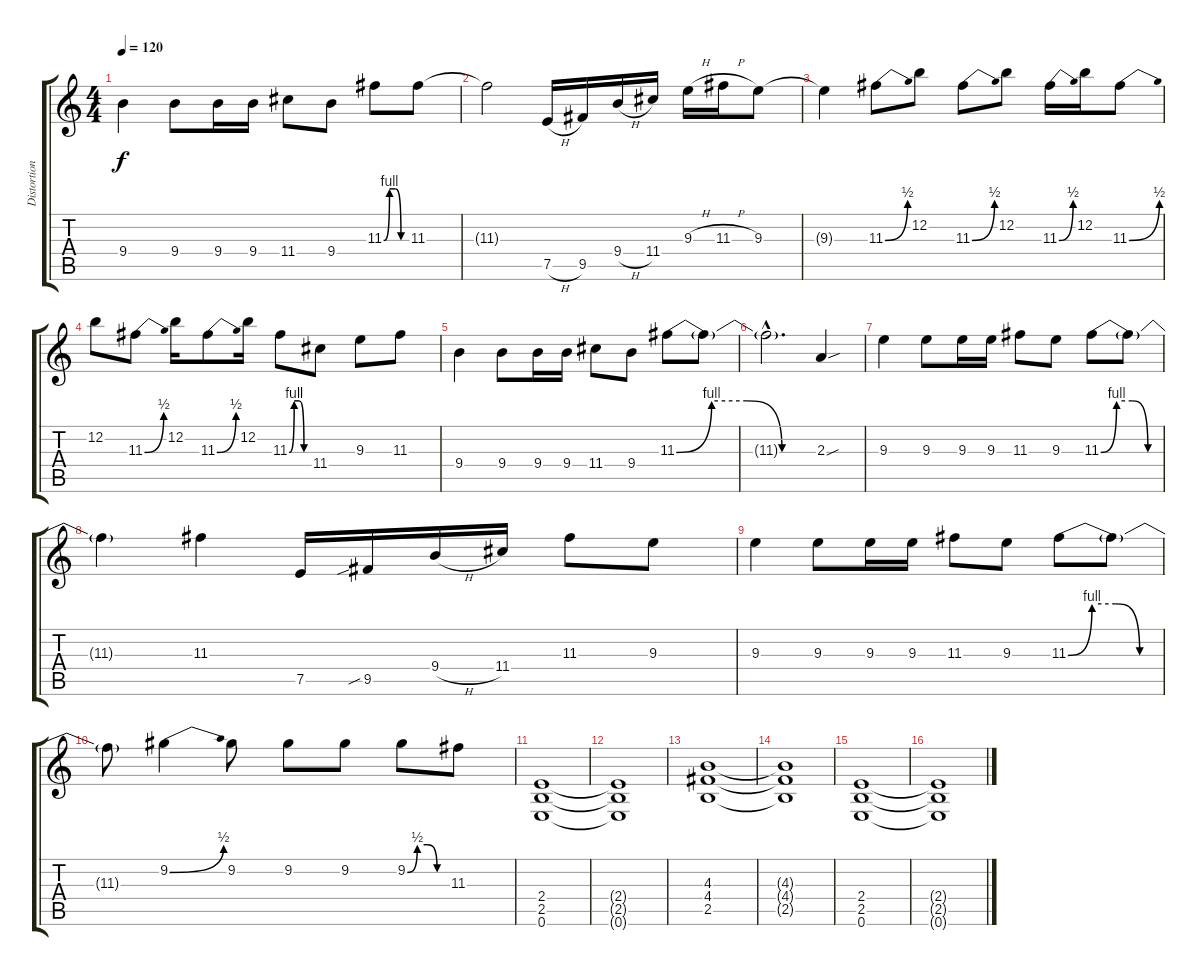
\track ("Distortion Lead Guitar" "Distortion") {instrument overdrivenguitar}
\staff {score tabs}
\tuning (E4 B3 G3 D3 A2 E2) {hide}
\ts (4 4)
\tempo 120
\clef g2
\ks c
9.4.4{dy f} 9.4.8 9.4.16 9.4.16 11.4.8 9.4.8 11.3{be (custom 0 0 15 4 30 4 45 0 60 0)}.8 11.3.8 |
11.3{t}.2 7.5{h}.16 9.5.16 9.4{h}.16 11.4.16 9.3{h}.16 11.3{h}.16 9.3.8 |
9.3{t}.4 11.3{be (bend 0 0 60 2)}.8 12.2.8 11.3{be (bend 0 0 60 2)}.8 12.2.8 11.3{be (bend 0 0 60 2)}.16 12.2.16 11.3{be (bend 0 0 60 2)}.8 |
12.2.8 11.3{be (bend 0 0 60 2)}.8 12.2.16 11.3{be (bend 0 0 60 2)}.8 12.2.16 11.3{be (custom 0 0 15 4 30 4 45 0 60 0)}.8 11.4.8 9.3.8 11.3.8 |
9.4.4 9.4.8 9.4.16 9.4.16 11.4.8 9.4.8 11.3{be (custom 0 0 15 4 30 4 45 0 60 0)}.8 11.3{t}.8 |
11.3{hac t}.2{d} 2.3{sou}.4 |
9.3.4 9.3.8 9.3.16 9.3.16 11.3.8 9.3.8 11.3{be (custom 0 0 15 4 30 4 45 0 60 0)}.8 11.3{t}.8 |
11.3{t}.4 11.3.4 7.5.16 9.5{sib}.16 9.4{h}.16 11.4.16 11.3.8 9.3.8 |
9.3.4 9.3.8 9.3.16 9.3.16 11.3.8 9.3.8 11.3{be (custom 0 0 15 4 30 4 45 0 60 0)}.8 11.3{t}.8 |
11.3{t}.8 9.2{be (bend 0 0 60 2)}.4 9.2.8 9.2.8 9.2.8 9.2{be (custom 0 0 15 2 30 2 45 0 60 0)}.8 11.3.8 |
(2.4 2.5 0.6).1 |
(2.4{t} 2.5{t} 0.6{t}).1 |
(4.3 4.4 2.5).1 |
(4.3{t} 4.4{t} 2.5{t}).1 |
(2.4 2.5 0.6).1 |
(2.4{t} 2.5{t} 0.6{t}).1
